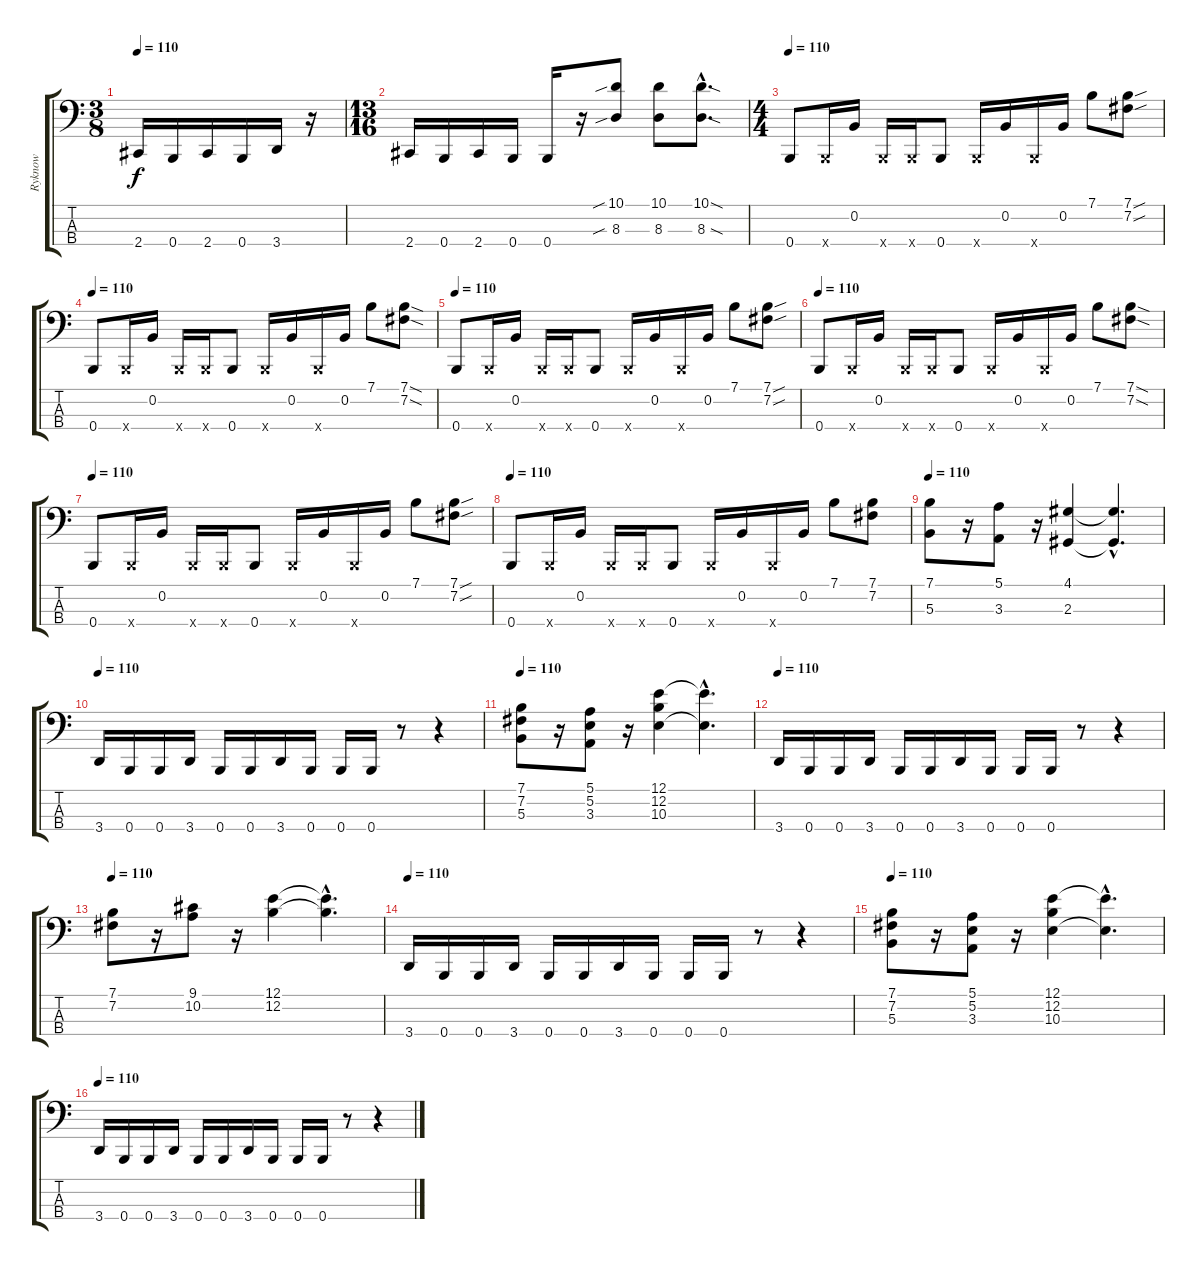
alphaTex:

\track ("Ryknow" "Ryknow") {instrument slapbass1}
\staff {score tabs}
\tuning (E2 B1 Gb1 B0) {hide}
\ts (3 8)
\tempo 110
\clef f4
\ks c
2.4.16{dy f} 0.4.16 2.4.16 0.4.16 3.4.16 r.16 |
\ts (13 16)
2.4.16 0.4.16 2.4.16 0.4.16 0.4.16 r.16 (10.1{sib} 8.3{sib}).8 (10.1 8.3).8 (10.1{sod hac} 8.3{sod hac}).8{d} |
\ts (4 4)
\tempo 110
0.4.8 0.4{x}.16 0.2.16 0.4{x}.16 0.4{x}.16 0.4.8 0.4{x}.16 0.2.16 0.4{x}.16 0.2.16 7.1.8 (7.1{sou} 7.2{sou}).8 |
\tempo 110
0.4.8 0.4{x}.16 0.2.16 0.4{x}.16 0.4{x}.16 0.4.8 0.4{x}.16 0.2.16 0.4{x}.16 0.2.16 7.1.8 (7.1{sod} 7.2{sod}).8 |
\tempo 110
0.4.8 0.4{x}.16 0.2.16 0.4{x}.16 0.4{x}.16 0.4.8 0.4{x}.16 0.2.16 0.4{x}.16 0.2.16 7.1.8 (7.1{sou} 7.2{sou}).8 |
\tempo 110
0.4.8 0.4{x}.16 0.2.16 0.4{x}.16 0.4{x}.16 0.4.8 0.4{x}.16 0.2.16 0.4{x}.16 0.2.16 7.1.8 (7.1{sod} 7.2{sod}).8 |
\tempo 110
0.4.8 0.4{x}.16 0.2.16 0.4{x}.16 0.4{x}.16 0.4.8 0.4{x}.16 0.2.16 0.4{x}.16 0.2.16 7.1.8 (7.1{sou} 7.2{sou}).8 |
\tempo 110
0.4.8 0.4{x}.16 0.2.16 0.4{x}.16 0.4{x}.16 0.4.8 0.4{x}.16 0.2.16 0.4{x}.16 0.2.16 7.1.8 (7.1 7.2).8 |
\tempo 110
(7.1 5.3).8 r.16 (5.1 3.3).8 r.16 (4.1 2.3).4 (4.1{hac t} 2.3{hac t}).4{d} |
\tempo 110
3.4.16 0.4.16 0.4.16 3.4.16 0.4.16 0.4.16 3.4.16 0.4.16 0.4.16 0.4.16 r.8 r.4 |
\tempo 110
(7.1 7.2 5.3).8 r.16 (5.1 5.2 3.3).8 r.16 (12.1 12.2 10.3).4 (12.1{hac t} 10.3{hac t}).4{d} |
\tempo 110
3.4.16 0.4.16 0.4.16 3.4.16 0.4.16 0.4.16 3.4.16 0.4.16 0.4.16 0.4.16 r.8 r.4 |
\tempo 110
(7.1 7.2).8 r.16 (9.1 10.2).8 r.16 (12.1 12.2).4 (12.1{hac t} 12.2{hac t}).4{d} |
\tempo 110
3.4.16 0.4.16 0.4.16 3.4.16 0.4.16 0.4.16 3.4.16 0.4.16 0.4.16 0.4.16 r.8 r.4 |
\tempo 110
(7.1 7.2 5.3).8 r.16 (5.1 5.2 3.3).8 r.16 (12.1 12.2 10.3).4 (12.1{hac t} 10.3{hac t}).4{d} |
\tempo 110
3.4.16 0.4.16 0.4.16 3.4.16 0.4.16 0.4.16 3.4.16 0.4.16 0.4.16 0.4.16 r.8 r.4
